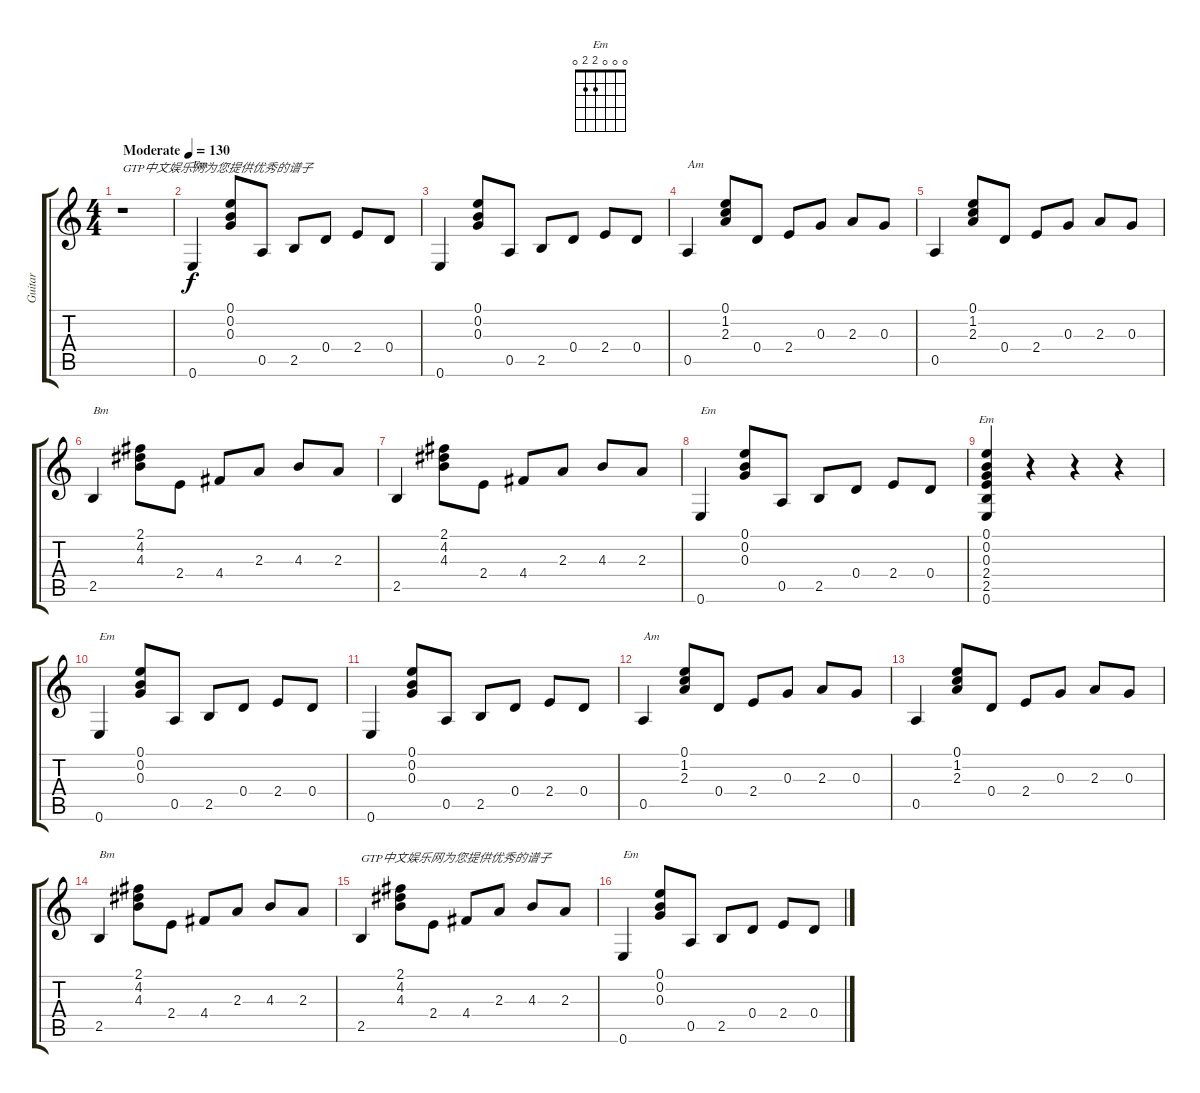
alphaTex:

\track ("Guitar" "Guitar") {instrument electricguitarclean}
\staff {score tabs}
\tuning (E4 B3 G3 D3 A2 E2) {hide}
\chord ("Em" 0 0 0 2 2 0)
\ts (4 4)
\tempo (130 "Moderate")
\clef g2
\ks c
r.1{txt "GTP中文娱乐网为您提供优秀的谱子" dy f instrument electricguitarclean} |
0.6.4{txt "Em"} (0.1 0.2 0.3).8 0.5.8 2.5.8 0.4.8 2.4.8 0.4.8 |
0.6.4 (0.1 0.2 0.3).8 0.5.8 2.5.8 0.4.8 2.4.8 0.4.8 |
0.5.4{txt "Am"} (0.1 1.2 2.3).8 0.4.8 2.4.8 0.3.8 2.3.8 0.3.8 |
0.5.4 (0.1 1.2 2.3).8 0.4.8 2.4.8 0.3.8 2.3.8 0.3.8 |
2.5.4{txt "Bm"} (2.1 4.2 4.3).8 2.4.8 4.4.8 2.3.8 4.3.8 2.3.8 |
2.5.4 (2.1 4.2 4.3).8 2.4.8 4.4.8 2.3.8 4.3.8 2.3.8 |
0.6.4{txt "Em"} (0.1 0.2 0.3).8 0.5.8 2.5.8 0.4.8 2.4.8 0.4.8 |
(0.1 0.2 0.3 2.4 2.5 0.6).4{ch "Em"} r.4 r.4 r.4 |
0.6.4{txt "Em"} (0.1 0.2 0.3).8 0.5.8 2.5.8 0.4.8 2.4.8 0.4.8 |
0.6.4 (0.1 0.2 0.3).8 0.5.8 2.5.8 0.4.8 2.4.8 0.4.8 |
0.5.4{txt "Am"} (0.1 1.2 2.3).8 0.4.8 2.4.8 0.3.8 2.3.8 0.3.8 |
0.5.4 (0.1 1.2 2.3).8 0.4.8 2.4.8 0.3.8 2.3.8 0.3.8 |
2.5.4{txt "Bm"} (2.1 4.2 4.3).8 2.4.8 4.4.8 2.3.8 4.3.8 2.3.8 |
2.5.4{txt "GTP中文娱乐网为您提供优秀的谱子"} (2.1 4.2 4.3).8 2.4.8 4.4.8 2.3.8 4.3.8 2.3.8 |
0.6.4{txt "Em"} (0.1 0.2 0.3).8 0.5.8 2.5.8 0.4.8 2.4.8 0.4.8
